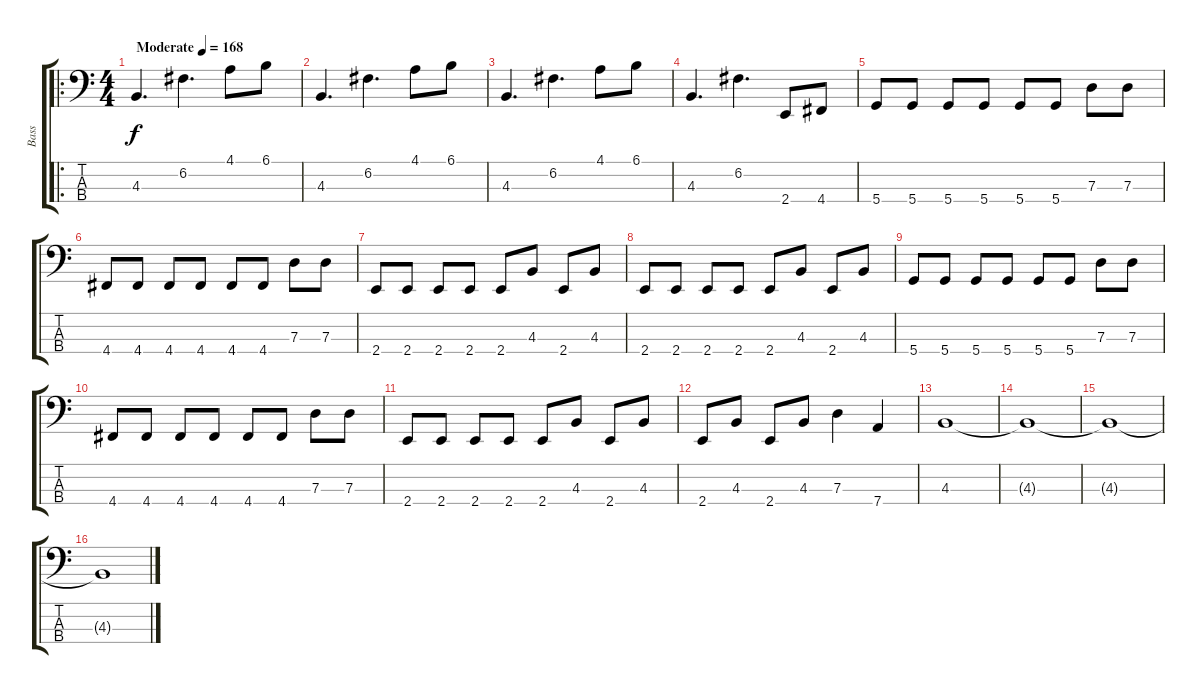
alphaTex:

\track ("Bass" "Bass") {instrument electricbasspick}
\staff {score tabs}
\tuning (F2 C2 G1 D1) {hide}
\ro
\ts (4 4)
\tempo (168 "Moderate")
\clef f4
\ks c
4.3.4{d dy f instrument electricbasspick} 6.2.4{d} 4.1.8 6.1.8 |
4.3.4{d} 6.2.4{d} 4.1.8 6.1.8 |
4.3.4{d} 6.2.4{d} 4.1.8 6.1.8 |
4.3.4{d} 6.2.4{d} 2.4.8 4.4.8 |
5.4.8 5.4.8 5.4.8 5.4.8 5.4.8 5.4.8 7.3.8 7.3.8 |
4.4.8 4.4.8 4.4.8 4.4.8 4.4.8 4.4.8 7.3.8 7.3.8 |
2.4.8 2.4.8 2.4.8 2.4.8 2.4.8 4.3.8 2.4.8 4.3.8 |
2.4.8 2.4.8 2.4.8 2.4.8 2.4.8 4.3.8 2.4.8 4.3.8 |
5.4.8 5.4.8 5.4.8 5.4.8 5.4.8 5.4.8 7.3.8 7.3.8 |
4.4.8 4.4.8 4.4.8 4.4.8 4.4.8 4.4.8 7.3.8 7.3.8 |
2.4.8 2.4.8 2.4.8 2.4.8 2.4.8 4.3.8 2.4.8 4.3.8 |
2.4.8 4.3.8 2.4.8 4.3.8 7.3.4 7.4.4 |
4.3.1 |
4.3{t}.1 |
4.3{t}.1 |
4.3{t}.1
